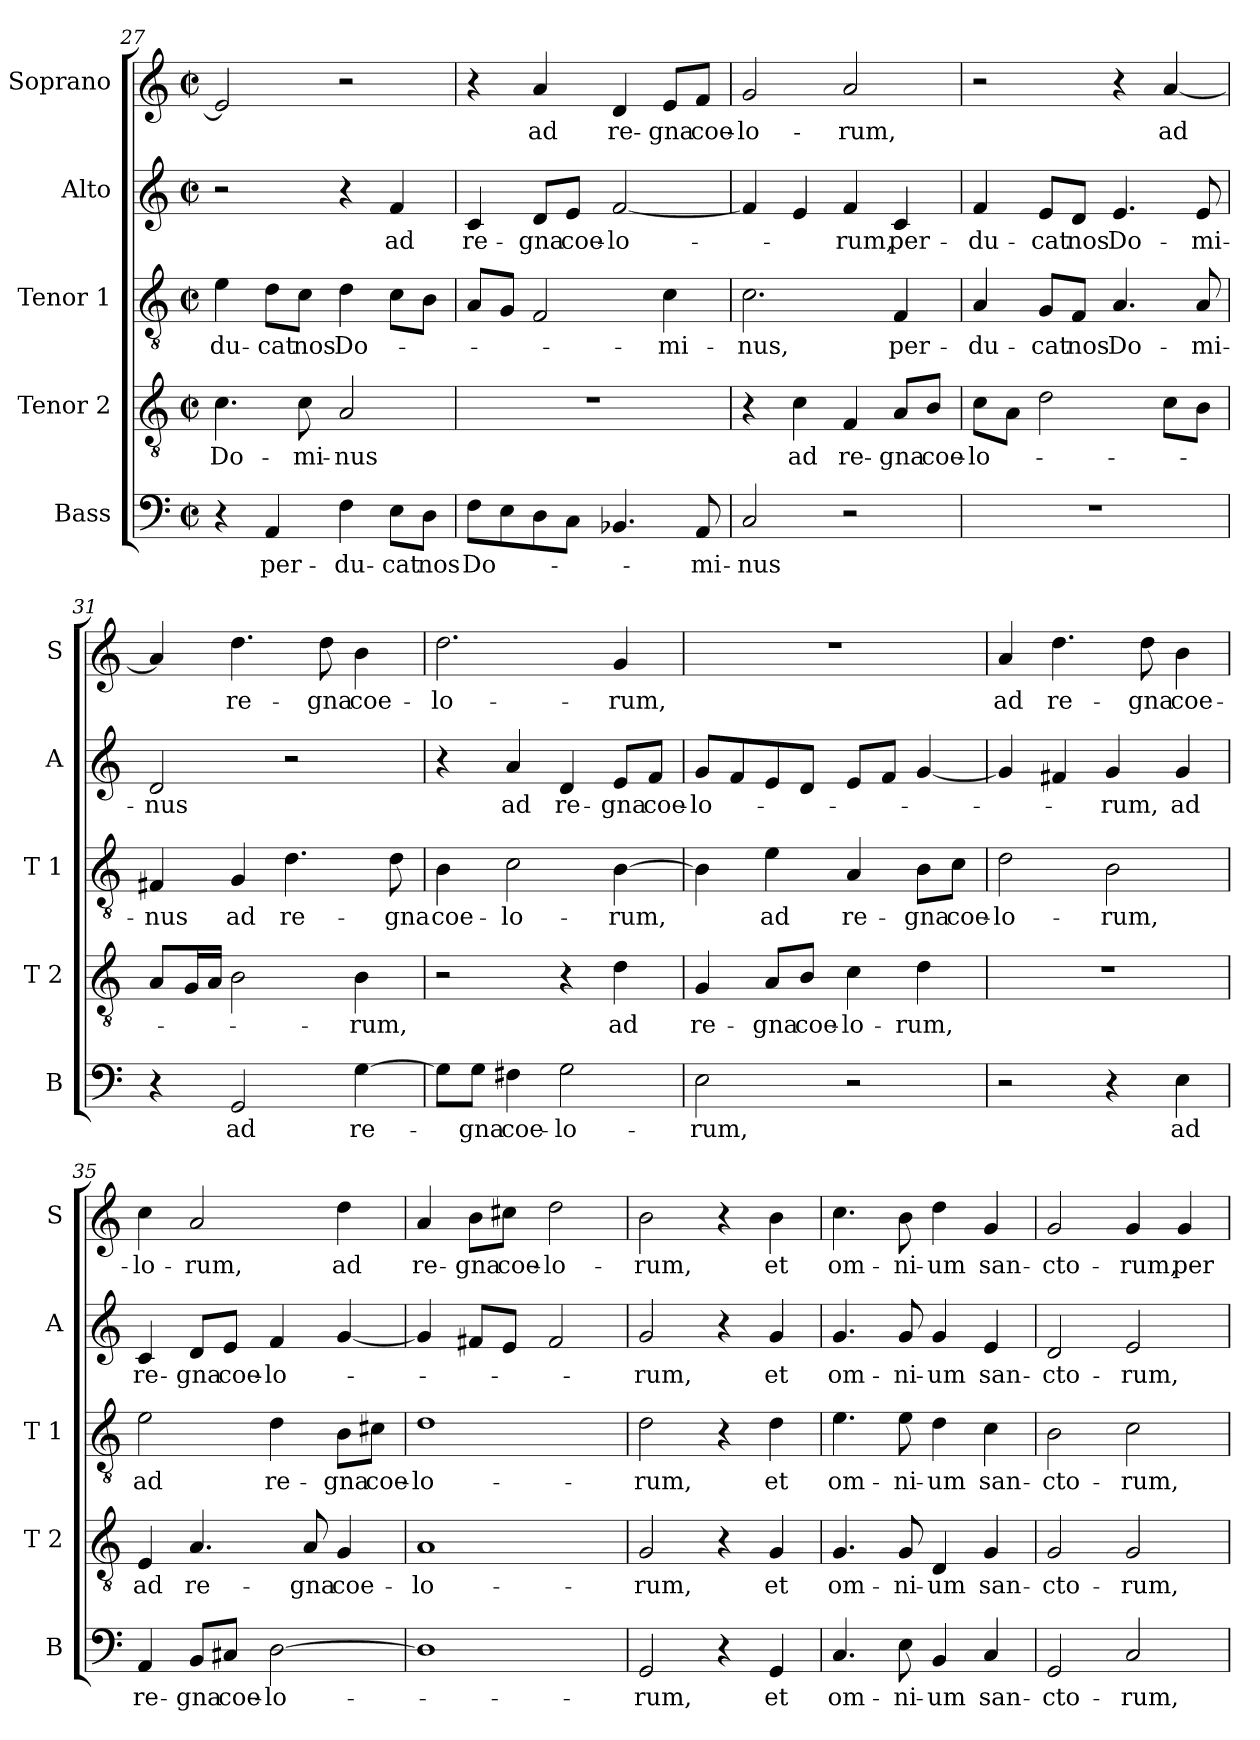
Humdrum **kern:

**kern	**text	**kern	**text	**kern	**text	**kern	**text	**kern	**text
*part5	*part5	*part4	*part4	*part3	*part3	*part2	*part2	*part1	*part1
*staff5	*staff5	*staff4	*staff4	*staff3	*staff3	*staff2	*staff2	*staff1	*staff1
*I"Bass	*	*I"Tenor 2	*	*I"Tenor 1	*	*I"Alto	*	*I"Soprano	*
*I'B	*	*I'T 2	*	*I'T 1	*	*I'A	*	*I'S	*
*clefF4	*	*clefGv2	*	*clefGv2	*	*clefG2	*	*clefG2	*
*k[]	*	*k[]	*	*k[]	*	*k[]	*	*k[]	*
*C:	*	*C:	*	*C:	*	*C:	*	*C:	*
*M2/2	*	*M2/2	*	*M2/2	*	*M2/2	*	*M2/2	*
*met(c|)	*	*met(c|)	*	*met(c|)	*	*met(c|)	*	*met(c|)	*
=27	=27	=27	=27	=27	=27	=27	=27	=27	=27
4r	.	4.c\	Do-	4e\	-du-	2r	.	2e/]	.
4AA/	per-	.	.	8d\L	-cat	.	.	.	.
.	.	8c\	-mi-	8c\J	nos	.	.	.	.
4F\	-du-	2A/	-nus	4d\	Do-	4r	.	2r	.
8E\L	-cat	.	.	8c\L	.	4f/	ad	.	.
8D\J	nos	.	.	8B\J	.	.	.	.	.
=28	=28	=28	=28	=28	=28	=28	=28	=28	=28
8F\L	Do-	1r	.	8A/L	.	4c/	re-	4r	.
8E\	.	.	.	8G/J	.	.	.	.	.
8D\	.	.	.	2F/	.	8d/L	-gna	4a/	ad
8C\J	.	.	.	.	.	8e/J	coe-	.	.
4.BB-X/	.	.	.	.	.	[2f/	-lo-	4d/	re-
.	.	.	.	4c\	-mi-	.	.	8e/L	-gna
8AA/	-mi-	.	.	.	.	.	.	8f/J	coe-
!!LO:PB:g=z
=29	=29	=29	=29	=29	=29	=29	=29	=29	=29
2C/	-nus	4r	.	2.c\	-nus,	4f/]	.	2g/	-lo-
.	.	4c\	ad	.	.	4e/	.	.	.
2r	.	4F/	re-	.	.	4f/	-rum,	2a/	-rum,
.	.	8A/L	-gna	4F/	per-	4c/	per-	.	.
.	.	8B/J	coe-	.	.	.	.	.	.
=30	=30	=30	=30	=30	=30	=30	=30	=30	=30
1r	.	8c\L	-lo-	4A/	-du-	4f/	-du-	2r	.
.	.	8A\J	.	.	.	.	.	.	.
.	.	2d\	.	8G/L	-cat	8e/L	-cat	.	.
.	.	.	.	8F/J	nos	8d/J	nos	.	.
.	.	.	.	4.A/	Do-	4.e/	Do-	4r	.
.	.	8c\L	.	.	.	.	.	[4a/	ad
.	.	8B\J	.	8A/	-mi-	8e/	-mi-	.	.
=31	=31	=31	=31	=31	=31	=31	=31	=31	=31
4r	.	8A/L	.	4F#X/	-nus	2d/	-nus	4a/]	.
.	.	16G/L	.	.	.	.	.	.	.
.	.	16A/JJ	.	.	.	.	.	.	.
2GG/	ad	2B\	.	4G/	ad	.	.	4.dd\	re-
.	.	.	.	4.d\	re-	2r	.	.	.
.	.	.	.	.	.	.	.	8dd\	-gna
[4G\	re-	4B\	-rum,	.	.	.	.	4b\	coe-
.	.	.	.	8d\	-gna	.	.	.	.
=32	=32	=32	=32	=32	=32	=32	=32	=32	=32
8G\L]	.	2r	.	4B\	coe-	4r	.	2.dd\	-lo-
8G\J	-gna	.	.	.	.	.	.	.	.
4F#X\	coe-	.	.	2c\	-lo-	4a/	ad	.	.
2G\	-lo-	4r	.	.	.	4d/	re-	.	.
.	.	4d\	ad	[4B\	-rum,	8e/L	-gna	4g/	-rum,
.	.	.	.	.	.	8f/J	coe-	.	.
!!LO:LB:g=z
=33	=33	=33	=33	=33	=33	=33	=33	=33	=33
2E\	-rum,	4G/	re-	4B\]	.	8g/L	-lo-	1r	.
.	.	.	.	.	.	8f/	.	.	.
.	.	8A/L	-gna	4e\	ad	8e/	.	.	.
.	.	8B/J	coe-	.	.	8d/J	.	.	.
2r	.	4c\	-lo-	4A/	re-	8e/L	.	.	.
.	.	.	.	.	.	8f/J	.	.	.
.	.	4d\	-rum,	8B\L	-gna	[4g/	.	.	.
.	.	.	.	8c\J	coe-	.	.	.	.
=34	=34	=34	=34	=34	=34	=34	=34	=34	=34
2r	.	1r	.	2d\	-lo-	4g/]	.	4a/	ad
.	.	.	.	.	.	4f#X/	.	4.dd\	re-
4r	.	.	.	2B\	-rum,	4g/	-rum,	.	.
.	.	.	.	.	.	.	.	8dd\	-gna
4E\	ad	.	.	.	.	4g/	ad	4b\	coe-
=35	=35	=35	=35	=35	=35	=35	=35	=35	=35
4AA/	re-	4E/	ad	2e\	ad	4c/	re-	4cc\	-lo-
8BB/L	-gna	4.A/	re-	.	.	8d/L	-gna	2a/	-rum,
8C#X/J	coe-	.	.	.	.	8e/J	coe-	.	.
[2D\	-lo-	.	.	4d\	re-	4f/	-lo-	.	.
.	.	8A/	-gna	.	.	.	.	.	.
.	.	4G/	coe-	8B\L	-gna	[4g/	.	4dd\	ad
.	.	.	.	8c#X\J	coe-	.	.	.	.
=36	=36	=36	=36	=36	=36	=36	=36	=36	=36
1D]	.	1A	-lo-	1d	-lo-	4g/]	.	4a/	re-
.	.	.	.	.	.	8f#X/L	.	8b\L	-gna
.	.	.	.	.	.	8e/J	.	8cc#X\J	coe-
.	.	.	.	.	.	2f#/	.	2dd\	-lo-
!!LO:PB:g=z
=37	=37	=37	=37	=37	=37	=37	=37	=37	=37
2GG/	-rum,	2G/	-rum,	2d\	-rum,	2g/	-rum,	2b\	-rum,
4r	.	4r	.	4r	.	4r	.	4r	.
4GG/	et	4G/	et	4d\	et	4g/	et	4b\	et
=38	=38	=38	=38	=38	=38	=38	=38	=38	=38
4.C/	om-	4.G/	om-	4.e\	om-	4.g/	om-	4.cc\	om-
8E\	-ni-	8G/	-ni-	8e\	-ni-	8g/	-ni-	8b\	-ni-
4BB/	-um	4D/	-um	4d\	-um	4g/	-um	4dd\	-um
4C/	san-	4G/	san-	4c\	san-	4e/	san-	4g/	san-
=39	=39	=39	=39	=39	=39	=39	=39	=39	=39
2GG/	-cto-	2G/	-cto-	2B\	-cto-	2d/	-cto-	2g/	-cto-
2C/	-rum,	2G/	-rum,	2c\	-rum,	2e/	-rum,	4g/	-rum,
.	.	.	.	.	.	.	.	4g/	per-
=	=	=	=	=	=	=	=	=	=
*-	*-	*-	*-	*-	*-	*-	*-	*-	*-
